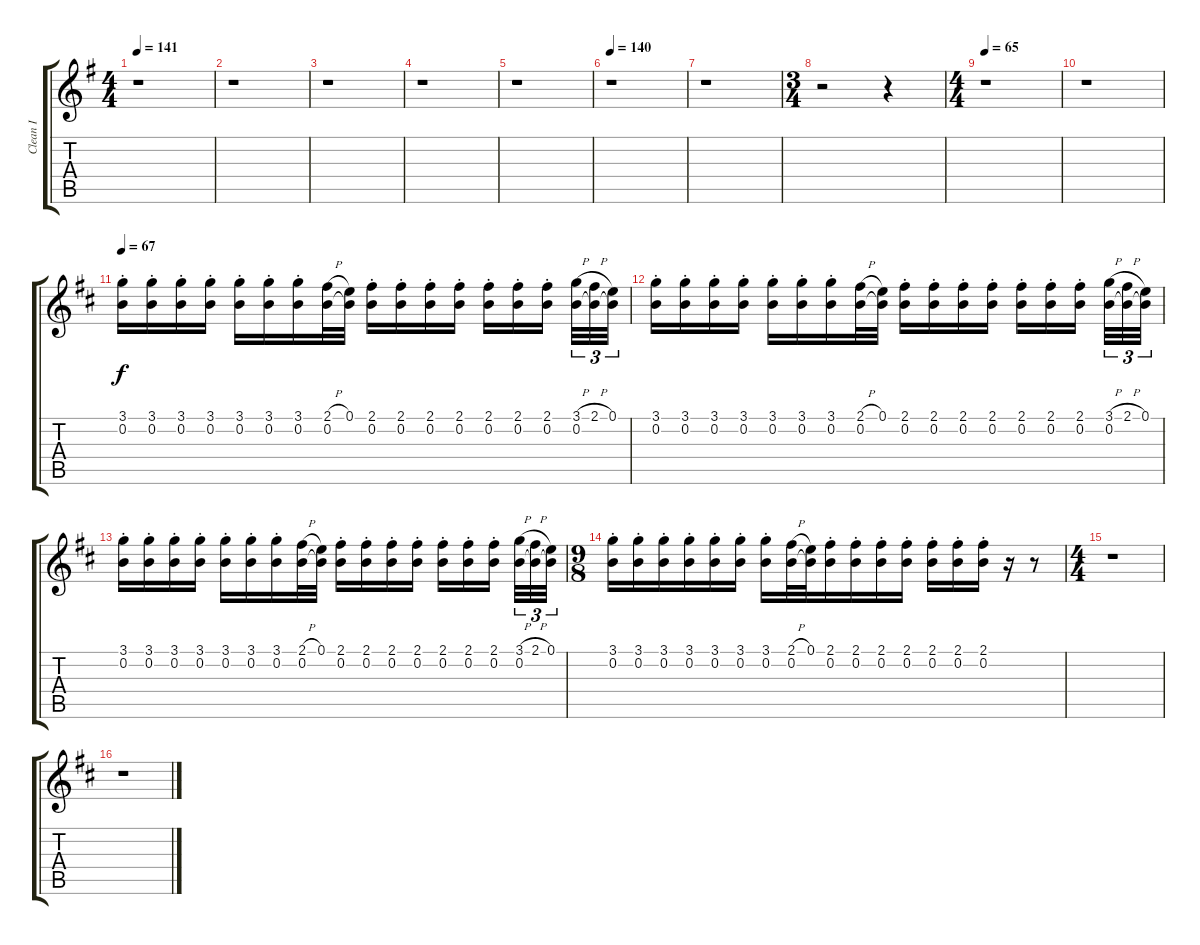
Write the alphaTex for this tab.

\track ("Clean I" "Clean I") {instrument acousticguitarnylon}
\staff {score tabs}
\tuning (E4 B3 G3 D3 A2 D2) {hide}
\ts (4 4)
\tempo 141
\clef g2
\ks g
r.1{dy f} |
r.1 |
r.1 |
r.1 |
r.1 |
\tempo 140
r.1 |
r.1 |
\ts (3 4)
r.2 r.4 |
\ts (4 4)
\tempo 65
r.1 |
r.1 |
\tempo 67
\ks d
(3.1{st} 0.2{st}).16 (3.1{st} 0.2{st}).16 (3.1{st} 0.2{st}).16 (3.1{st} 0.2{st}).16 (3.1{st} 0.2{st}).16 (3.1{st} 0.2{st}).16 (3.1{st} 0.2{st}).16 (2.1{h} 0.2).32 (0.1 0.2{t}).32 (2.1{st} 0.2{st}).16 (2.1{st} 0.2{st}).16 (2.1{st} 0.2{st}).16 (2.1{st} 0.2{st}).16 (2.1{st} 0.2{st}).16 (2.1{st} 0.2{st}).16 (2.1{st} 0.2{st}).16{beam splitsecondary} (3.1{h} 0.2).32{tu (3 2)} (2.1{h} 0.2{t}).32{tu (3 2)} (0.1 0.2{t}).32{tu (3 2)} |
(3.1{st} 0.2{st}).16 (3.1{st} 0.2{st}).16 (3.1{st} 0.2{st}).16 (3.1{st} 0.2{st}).16 (3.1{st} 0.2{st}).16 (3.1{st} 0.2{st}).16 (3.1{st} 0.2{st}).16 (2.1{h} 0.2).32 (0.1 0.2{t}).32 (2.1{st} 0.2{st}).16 (2.1{st} 0.2{st}).16 (2.1{st} 0.2{st}).16 (2.1{st} 0.2{st}).16 (2.1{st} 0.2{st}).16 (2.1{st} 0.2{st}).16 (2.1{st} 0.2{st}).16{beam splitsecondary} (3.1{h} 0.2).32{tu (3 2)} (2.1{h} 0.2{t}).32{tu (3 2)} (0.1 0.2{t}).32{tu (3 2)} |
(3.1{st} 0.2{st}).16 (3.1{st} 0.2{st}).16 (3.1{st} 0.2{st}).16 (3.1{st} 0.2{st}).16 (3.1{st} 0.2{st}).16 (3.1{st} 0.2{st}).16 (3.1{st} 0.2{st}).16 (2.1{h} 0.2).32 (0.1 0.2{t}).32 (2.1{st} 0.2{st}).16 (2.1{st} 0.2{st}).16 (2.1{st} 0.2{st}).16 (2.1{st} 0.2{st}).16 (2.1{st} 0.2{st}).16 (2.1{st} 0.2{st}).16 (2.1{st} 0.2{st}).16{beam splitsecondary} (3.1{h} 0.2).32{tu (3 2)} (2.1{h} 0.2{t}).32{tu (3 2)} (0.1 0.2{t}).32{tu (3 2)} |
\ts (9 8)
(3.1{st} 0.2{st}).16 (3.1{st} 0.2{st}).16 (3.1{st} 0.2{st}).16 (3.1{st} 0.2{st}).16 (3.1{st} 0.2{st}).16 (3.1{st} 0.2{st}).16 (3.1{st} 0.2{st}).16 (2.1{h} 0.2).32 (0.1 0.2{t}).32 (2.1{st} 0.2{st}).16 (2.1{st} 0.2{st}).16 (2.1{st} 0.2{st}).16 (2.1{st} 0.2{st}).16 (2.1{st} 0.2{st}).16 (2.1{st} 0.2{st}).16 (2.1{st} 0.2{st}).16 r.16 r.8 |
\ts (4 4)
r.1 |
r.1
